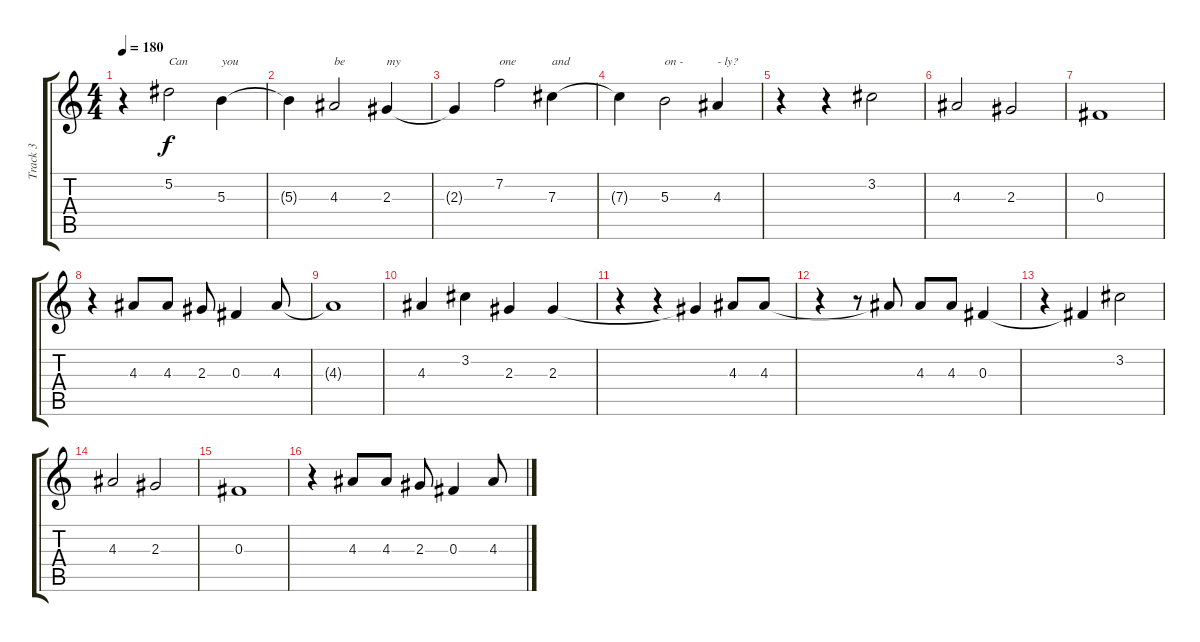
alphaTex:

\track ("Track 3" "Track 3") {instrument acousticguitarsteel}
\staff {score tabs}
\tuning (Eb4 Bb3 Gb3 Db3 Ab2 Eb2) {hide}
\ts (4 4)
\tempo 180
\clef g2
\ks c
r.4{dy f} 5.2.2{txt "Can"} 5.3.4{txt "you"} |
5.3{t}.4 4.3.2{txt "be"} 2.3.4{txt "my"} |
2.3{t}.4 7.2.2{txt "one"} 7.3.4{txt "and"} |
7.3{t}.4 5.3.2{txt "on -"} 4.3.4{txt "- ly?"} |
r.4 r.4 3.2.2 |
4.3.2 2.3.2 |
0.3.1 |
r.4 4.3.8 4.3.8 2.3.8 0.3.4 4.3.8 |
4.3{t}.1 |
4.3.4 3.2.4 2.3.4 2.3.4 |
r.4 r.4 2.3{t}.4 4.3.8 4.3.8 |
r.4 r.8 4.3{t}.8 4.3.8 4.3.8 0.3.4 |
r.4 0.3{t}.4 3.2.2 |
4.3.2 2.3.2 |
0.3.1 |
r.4 4.3.8 4.3.8 2.3.8 0.3.4 4.3.8
